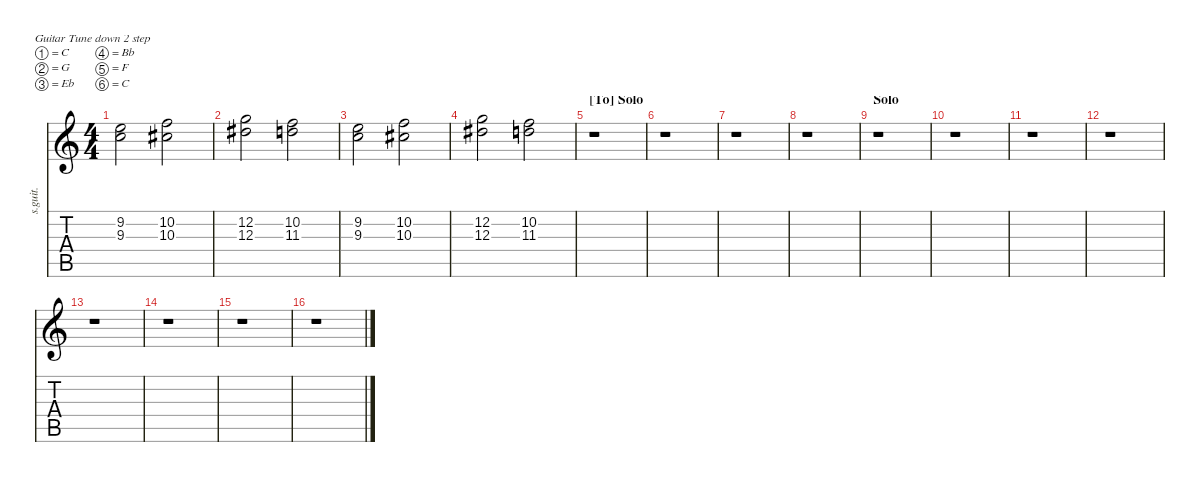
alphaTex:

\defaultSystemsLayout 4
\hideDynamics
\bracketExtendMode nobrackets
\track ("Mark Lanegan - Lead Vocals" "s.guit.") {instrument pad7halo}
\staff {score tabs}
\tuning (C4 G3 Eb3 Bb2 F2 C2)
\displaytranspose 12
\ts (4 4)
\tempo (105 hide)
\clef g2
\ks c
(9.2 9.3).2{lyrics (0 "") lyrics (1 "") lyrics (2 "") lyrics (3 "") lyrics (4 "") dy f} (10.2 10.3{acc #}).2{lyrics (0 "") lyrics (1 "") lyrics (2 "") lyrics (3 "") lyrics (4 "")} |
(12.2 12.3{acc #}).2{lyrics (0 "") lyrics (1 "") lyrics (2 "") lyrics (3 "") lyrics (4 "")} (10.2 11.3).2{lyrics (0 "") lyrics (1 "") lyrics (2 "") lyrics (3 "") lyrics (4 "")} |
(9.2 9.3).2{lyrics (0 "") lyrics (1 "") lyrics (2 "") lyrics (3 "") lyrics (4 "")} (10.2 10.3{acc #}).2{lyrics (0 "") lyrics (1 "") lyrics (2 "") lyrics (3 "") lyrics (4 "")} |
(12.2 12.3{acc #}).2{lyrics (0 "") lyrics (1 "") lyrics (2 "") lyrics (3 "") lyrics (4 "")} (10.2 11.3).2{lyrics (0 "") lyrics (1 "") lyrics (2 "") lyrics (3 "") lyrics (4 "")} |
\section ("To" "Solo")
r.1 |
r.1 |
r.1 |
r.1 |
\section ("" "Solo")
r.1 |
r.1 |
r.1 |
r.1 |
r.1 |
r.1 |
r.1 |
r.1
